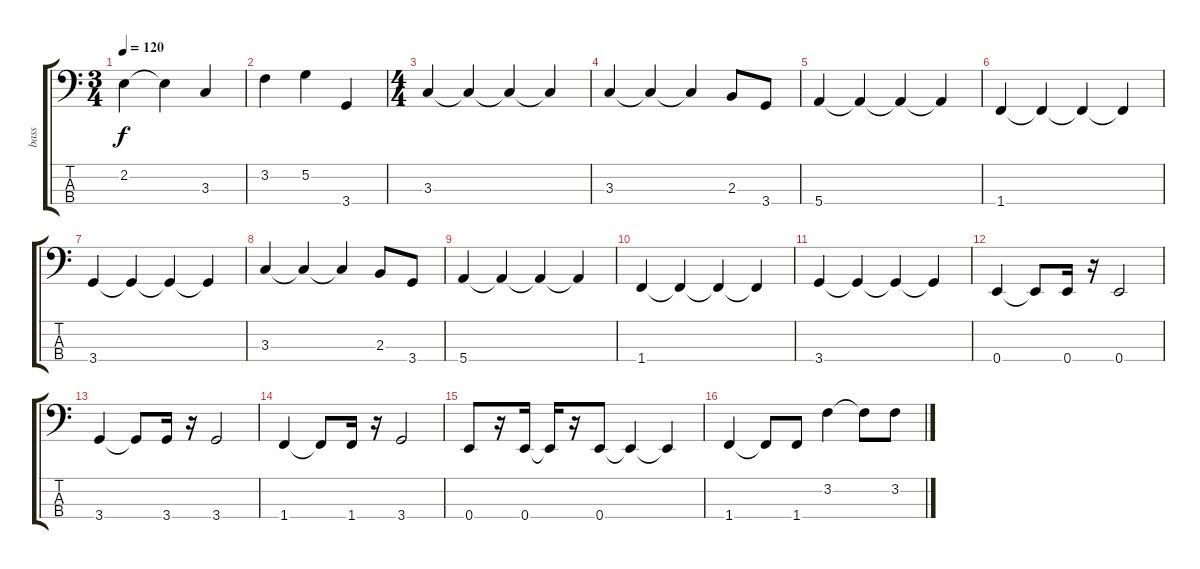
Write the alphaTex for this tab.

\track ("bass" "bass") {instrument electricbassfinger}
\staff {score tabs}
\tuning (G2 D2 A1 E1) {hide}
\ts (3 4)
\tempo 120
\clef f4
\ks c
2.2.4{dy f} 2.2{t}.4 3.3.4 |
3.2.4 5.2.4 3.4.4 |
\ts (4 4)
3.3.4 3.3{t}.4 3.3{t}.4 3.3{t}.4 |
3.3.4 3.3{t}.4 3.3{t}.4 2.3.8 3.4.8 |
5.4.4 5.4{t}.4 5.4{t}.4 5.4{t}.4 |
1.4.4 1.4{t}.4 1.4{t}.4 1.4{t}.4 |
3.4.4 3.4{t}.4 3.4{t}.4 3.4{t}.4 |
3.3.4 3.3{t}.4 3.3{t}.4 2.3.8 3.4.8 |
5.4.4 5.4{t}.4 5.4{t}.4 5.4{t}.4 |
1.4.4 1.4{t}.4 1.4{t}.4 1.4{t}.4 |
3.4.4 3.4{t}.4 3.4{t}.4 3.4{t}.4 |
0.4.4 0.4{t}.8 0.4.16 r.16 0.4.2 |
3.4.4 3.4{t}.8 3.4.16 r.16 3.4.2 |
1.4.4 1.4{t}.8 1.4.16 r.16 3.4.2 |
0.4.8 r.16 0.4.16 0.4{t}.16 r.16 0.4.8 0.4{t}.4 0.4{t}.4 |
1.4.4 1.4{t}.8 1.4.8 3.2.4 3.2{t}.8 3.2.8
